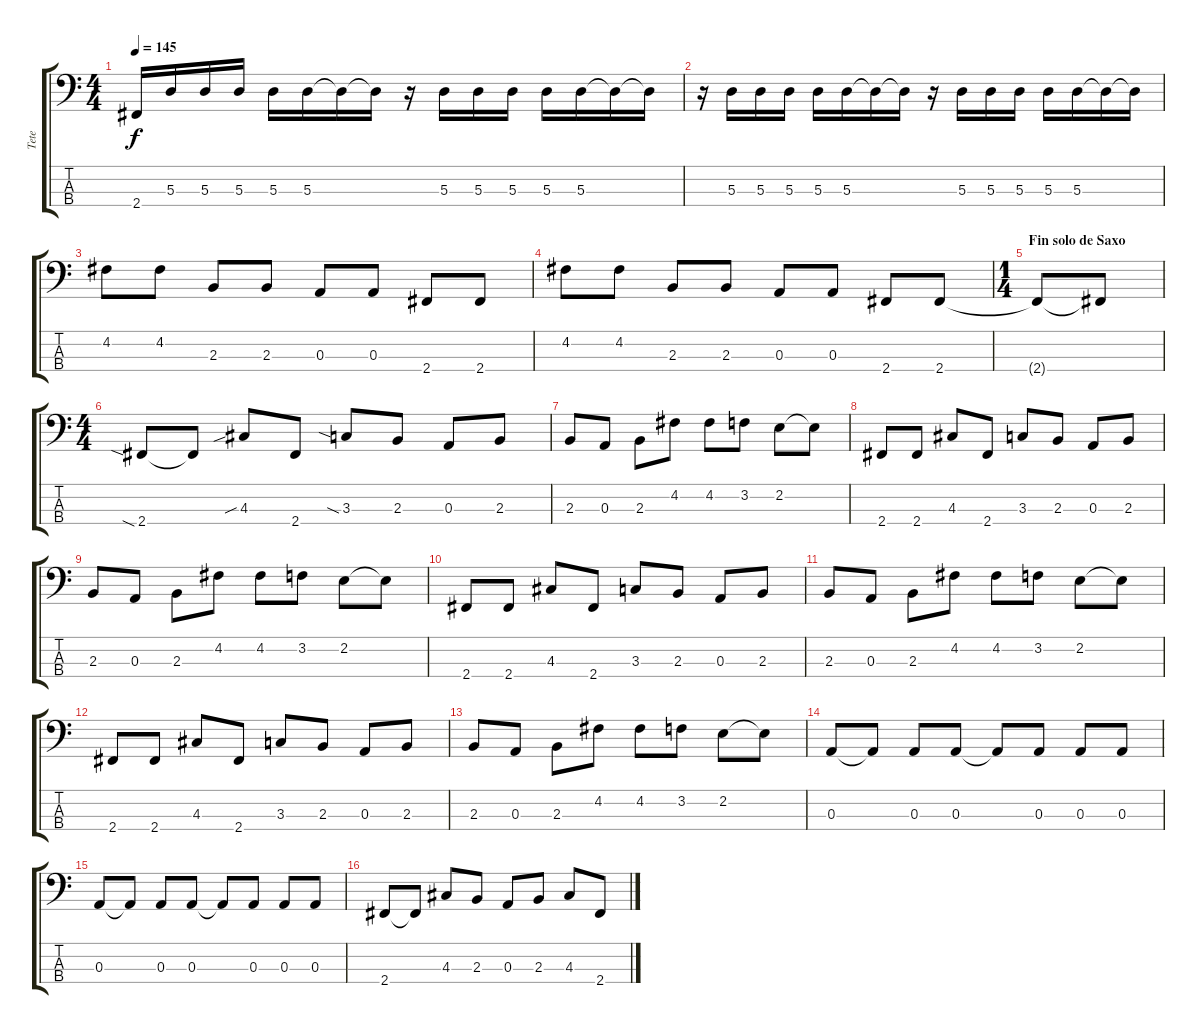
\track ("Tete" "Tete") {instrument electricbassfinger}
\staff {score tabs}
\tuning (G2 D2 A1 E1) {hide}
\ts (4 4)
\tempo 145
\clef f4
\ks c
2.4{t}.16{dy f} 5.3.16 5.3.16 5.3.16 5.3.16 5.3.16 5.3{t}.16 5.3{t}.16 r.16 5.3.16 5.3.16 5.3.16 5.3.16 5.3.16 5.3{t}.16 5.3{t}.16 |
r.16 5.3.16 5.3.16 5.3.16 5.3.16 5.3.16 5.3{t}.16 5.3{t}.16 r.16 5.3.16 5.3.16 5.3.16 5.3.16 5.3.16 5.3{t}.16 5.3{t}.16 |
4.2.8 4.2.8 2.3.8 2.3.8 0.3.8 0.3.8 2.4.8 2.4.8 |
4.2.8 4.2.8 2.3.8 2.3.8 0.3.8 0.3.8 2.4.8 2.4.8 |
\ts (1 4)
\section ("" "Fin solo de Saxo")
2.4{t}.8 2.4{t}.8 |
\ts (4 4)
2.4{sia}.8 2.4{t}.8 4.3{sib}.8 2.4.8 3.3{sia}.8 2.3.8 0.3.8 2.3.8 |
2.3.8 0.3.8 2.3.8 4.2.8 4.2.8 3.2.8 2.2.8 2.2{t}.8 |
2.4.8 2.4.8 4.3.8 2.4.8 3.3.8 2.3.8 0.3.8 2.3.8 |
2.3.8 0.3.8 2.3.8 4.2.8 4.2.8 3.2.8 2.2.8 2.2{t}.8 |
2.4.8 2.4.8 4.3.8 2.4.8 3.3.8 2.3.8 0.3.8 2.3.8 |
2.3.8 0.3.8 2.3.8 4.2.8 4.2.8 3.2.8 2.2.8 2.2{t}.8 |
2.4.8 2.4.8 4.3.8 2.4.8 3.3.8 2.3.8 0.3.8 2.3.8 |
2.3.8 0.3.8 2.3.8 4.2.8 4.2.8 3.2.8 2.2.8 2.2{t}.8 |
0.3.8 0.3{t}.8 0.3.8 0.3.8 0.3{t}.8 0.3.8 0.3.8 0.3.8 |
0.3.8 0.3{t}.8 0.3.8 0.3.8 0.3{t}.8 0.3.8 0.3.8 0.3.8 |
2.4.8 2.4{t}.8 4.3.8 2.3.8 0.3.8 2.3.8 4.3.8 2.4.8
